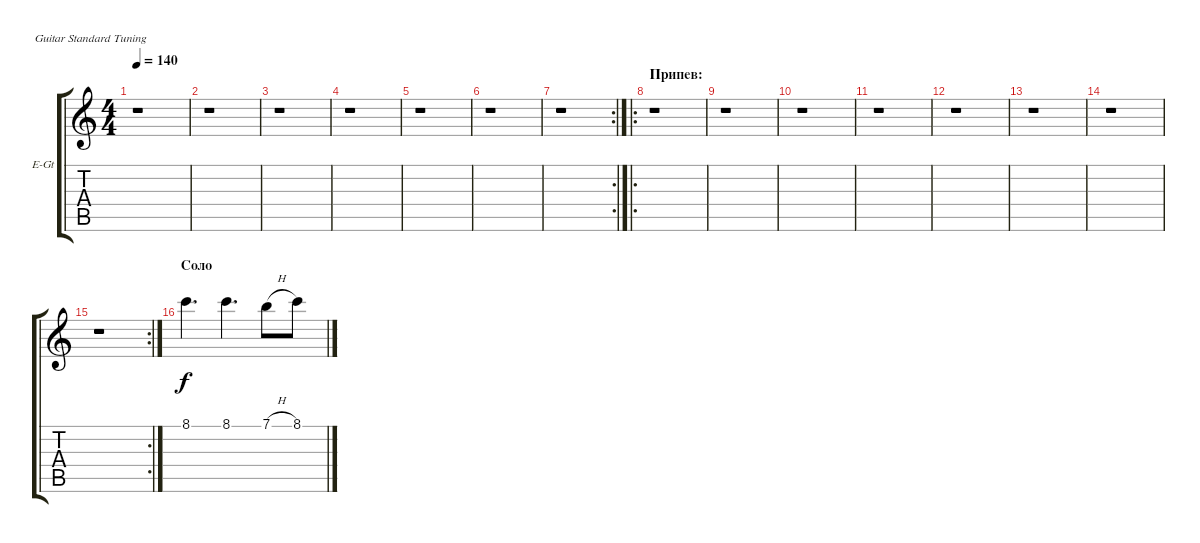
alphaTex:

\defaultSystemsLayout 4
\bracketExtendMode groupsimilarinstruments
\firstSystemTrackNameOrientation horizontal
\otherSystemsTrackNameOrientation horizontal
\track ("Electric Guitar" "E-Gt") {instrument overdrivenguitar}
\staff {score tabs}
\tuning (E4 B3 G3 D3 A2 E2)
\ts (4 4)
\tempo 140
\clef g2
\scale
0.312821
\ks c
r.1{dy f} |
\scale
0.333333 r.1 |
\scale
0.333333 r.1 |
\scale
0.333333 r.1 |
\scale
0.322751 r.1 |
\scale
0.322751 r.1 |
\rc 2
\scale
0.354497 r.1 |
\ro
\section ("" "Припев:")
\scale
0.374359 r.1 |
\scale
0.312821 r.1 |
\scale
0.312821 r.1 |
\scale
0.333333 r.1 |
\scale
0.333333 r.1 |
\scale
0.333333 r.1 |
r.1 |
\rc 2
r.1 |
\section ("" "Соло")
8.1.4{d} 8.1.4{d} 7.1{h}.8 8.1.8
